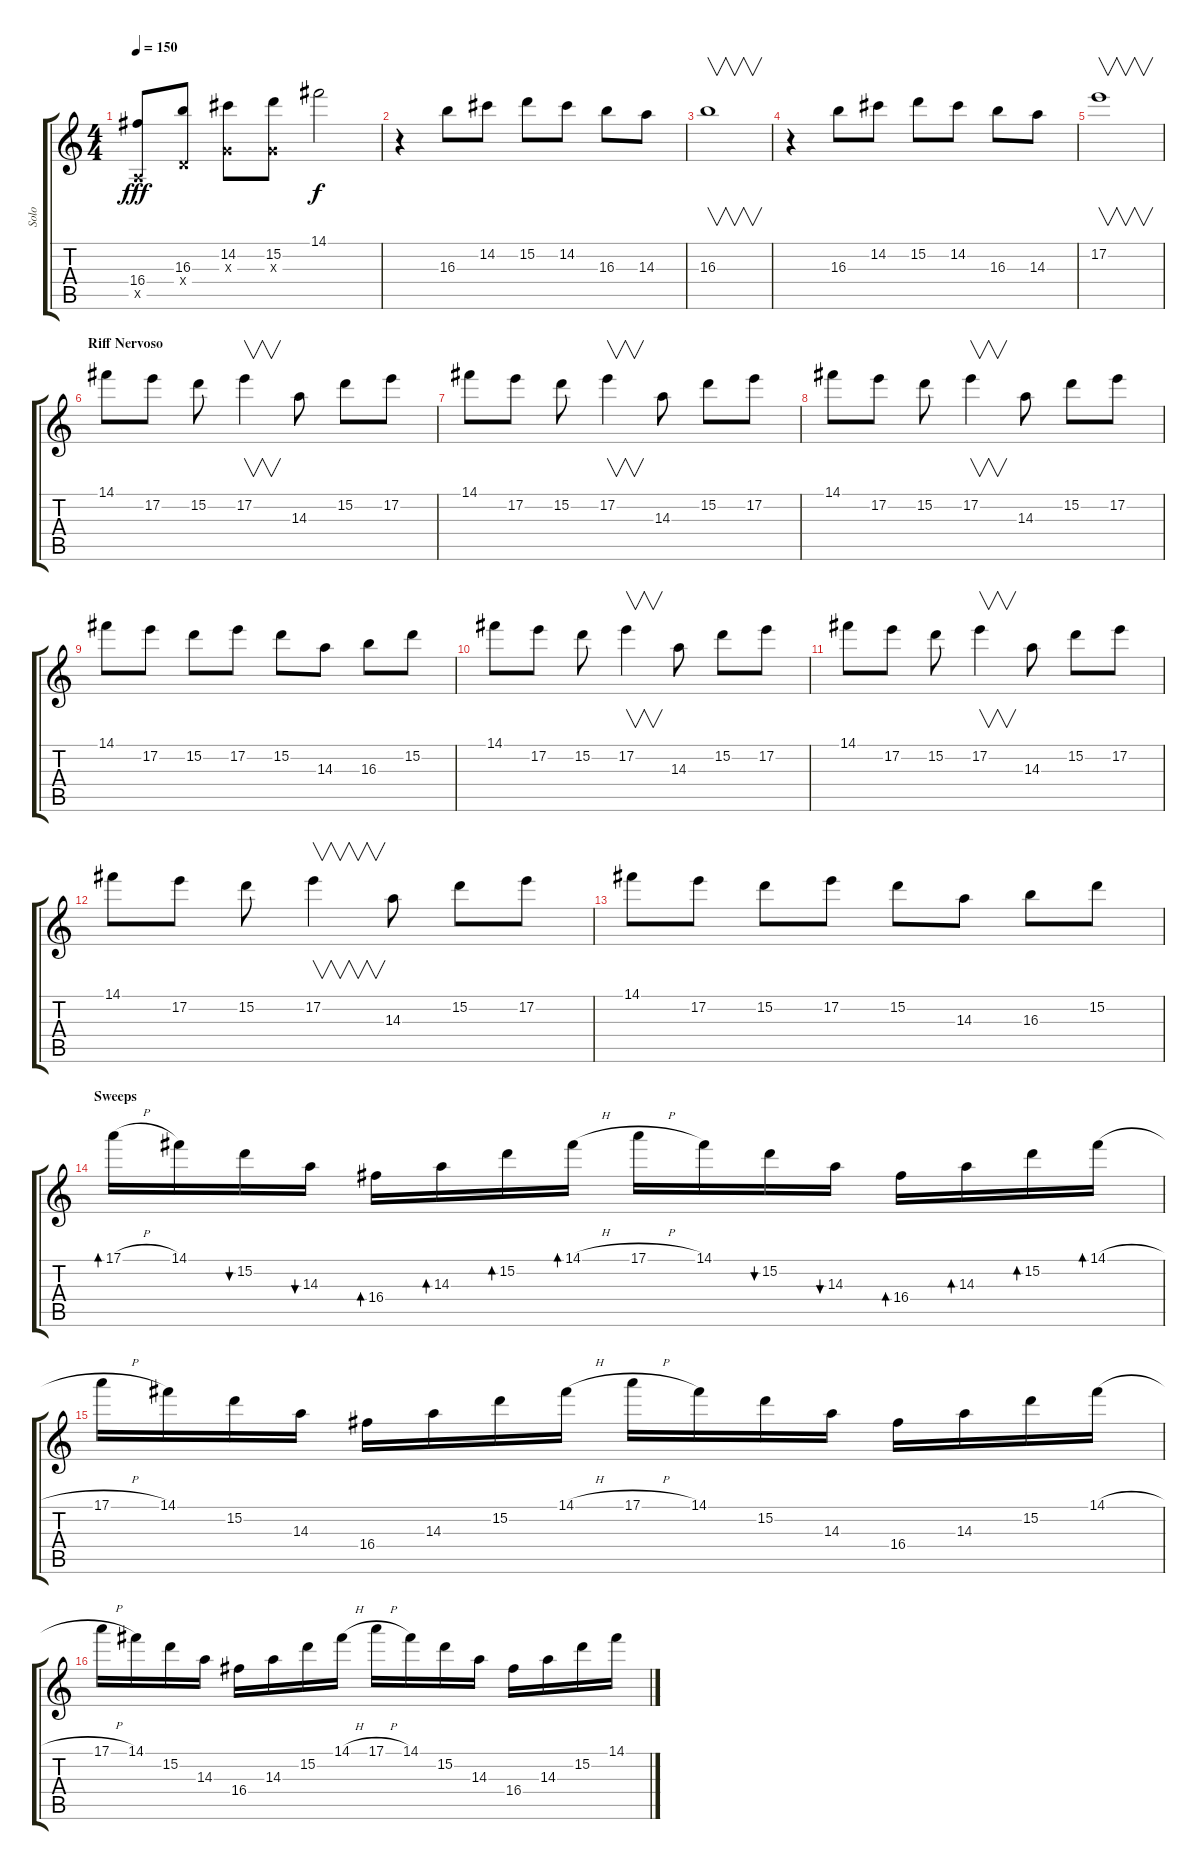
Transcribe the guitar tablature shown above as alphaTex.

\track ("Solo" "Solo") {instrument distortionguitar}
\staff {score tabs}
\tuning (E4 B3 G3 D3 A2 E2) {hide}
\ts (4 4)
\tempo 150
\clef g2
\ks c
(16.4 0.5{x}).8{dy fff} (16.3 0.4{x}).8 (14.2 0.3{x}).8 (15.2 0.3{x}).8 14.1.2{dy f} |
r.4 16.3.8 14.2.8 15.2.8 14.2.8 16.3.8 14.3.8 |
16.3.1{v} |
r.4 16.3.8 14.2.8 15.2.8 14.2.8 16.3.8 14.3.8 |
17.2.1{v} |
\section ("" "Riff Nervoso")
14.1.8 17.2.8 15.2.8 17.2.4{v} 14.3.8 15.2.8 17.2.8 |
14.1.8 17.2.8 15.2.8 17.2.4{v} 14.3.8 15.2.8 17.2.8 |
14.1.8 17.2.8 15.2.8 17.2.4{v} 14.3.8 15.2.8 17.2.8 |
14.1.8 17.2.8 15.2.8 17.2.8 15.2.8 14.3.8 16.3.8 15.2.8 |
14.1.8 17.2.8 15.2.8 17.2.4{v} 14.3.8 15.2.8 17.2.8 |
14.1.8 17.2.8 15.2.8 17.2.4{v} 14.3.8 15.2.8 17.2.8 |
14.1.8 17.2.8 15.2.8 17.2.4{v} 14.3.8 15.2.8 17.2.8 |
14.1.8 17.2.8 15.2.8 17.2.8 15.2.8 14.3.8 16.3.8 15.2.8 |
\section ("" "Sweeps")
17.1{h}.16{bd 120} 14.1.16 15.2.16{bu 120} 14.3.16{bu 120} 16.4.16{bd 120} 14.3.16{bd 120} 15.2.16{bd 120} 14.1{h}.16{bd 120} 17.1{h}.16 14.1.16 15.2.16{bu 120} 14.3.16{bu 120} 16.4.16{bd 120} 14.3.16{bd 120} 15.2.16{bd 120} 14.1{h}.16{bd 120} |
17.1{h}.16 14.1.16 15.2.16 14.3.16 16.4.16 14.3.16 15.2.16 14.1{h}.16 17.1{h}.16 14.1.16 15.2.16 14.3.16 16.4.16 14.3.16 15.2.16 14.1{h}.16 |
17.1{h}.16 14.1.16 15.2.16 14.3.16 16.4.16 14.3.16 15.2.16 14.1{h}.16 17.1{h}.16 14.1.16 15.2.16 14.3.16 16.4.16 14.3.16 15.2.16 14.1{h}.16
